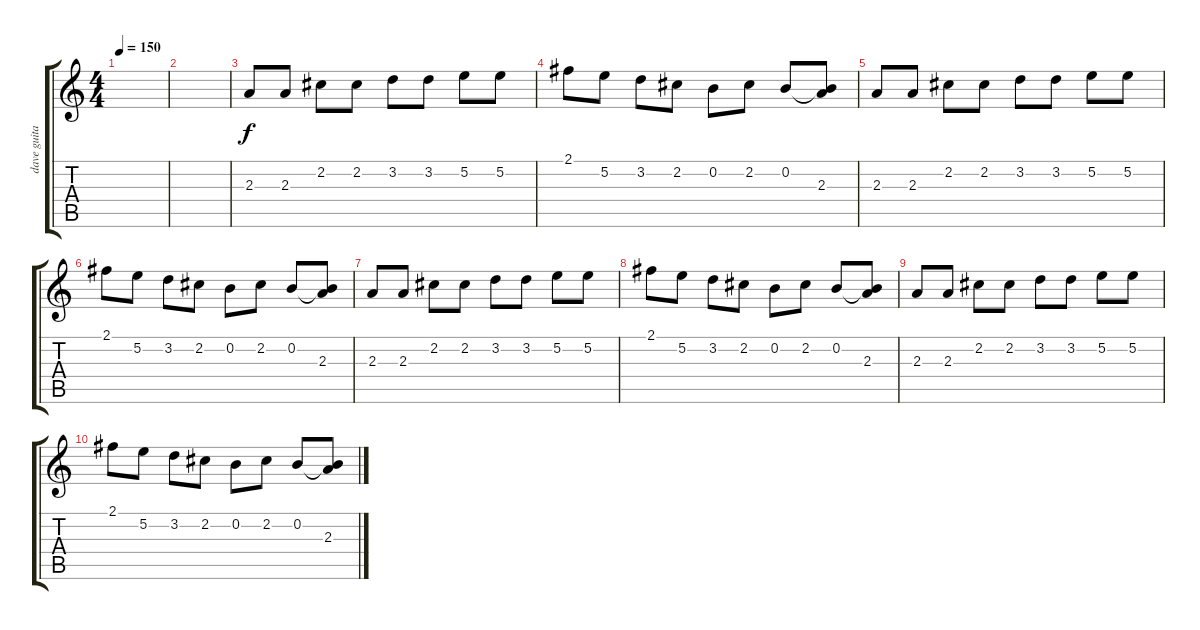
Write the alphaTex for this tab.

\track ("dave guitar 1" "dave guita") {instrument distortionguitar}
\staff {score tabs}
\tuning (E4 B3 G3 D3 A2 E2) {hide}
\ts (4 4)
\tempo 150
\clef g2
\ks c
|
|
2.3.8 2.3.8 2.2.8 2.2.8 3.2.8 3.2.8 5.2.8 5.2.8 |
2.1.8 5.2.8 3.2.8 2.2.8 0.2.8 2.2.8 0.2.8 (0.2{t} 2.3).8 |
2.3.8 2.3.8 2.2.8 2.2.8 3.2.8 3.2.8 5.2.8 5.2.8 |
2.1.8 5.2.8 3.2.8 2.2.8 0.2.8 2.2.8 0.2.8 (0.2{t} 2.3).8 |
2.3.8 2.3.8 2.2.8 2.2.8 3.2.8 3.2.8 5.2.8 5.2.8 |
2.1.8 5.2.8 3.2.8 2.2.8 0.2.8 2.2.8 0.2.8 (0.2{t} 2.3).8 |
2.3.8 2.3.8 2.2.8 2.2.8 3.2.8 3.2.8 5.2.8 5.2.8 |
2.1.8 5.2.8 3.2.8 2.2.8 0.2.8 2.2.8 0.2.8 (0.2{t} 2.3).8
